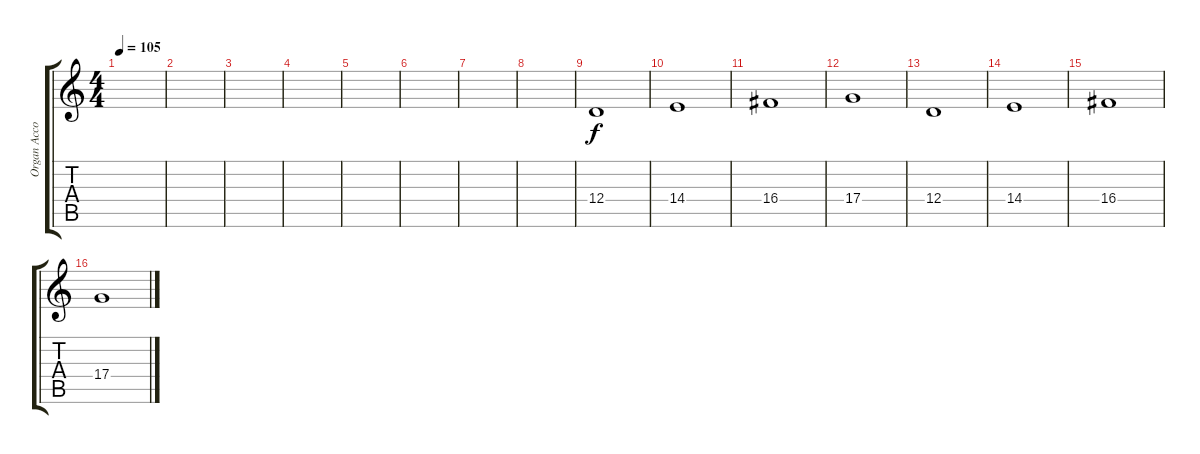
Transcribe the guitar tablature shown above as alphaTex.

\track ("Organ Accompany  " "Organ Acco") {instrument drawbarorgan}
\staff {score tabs}
\tuning (E4 B3 G3 D3 A2 E2) {hide}
\ts (4 4)
\tempo 105
\clef g2
\ks c
|
|
|
|
|
|
|
|
12.4.1 |
14.4.1 |
16.4.1 |
17.4.1 |
12.4.1 |
14.4.1 |
16.4.1 |
17.4.1
